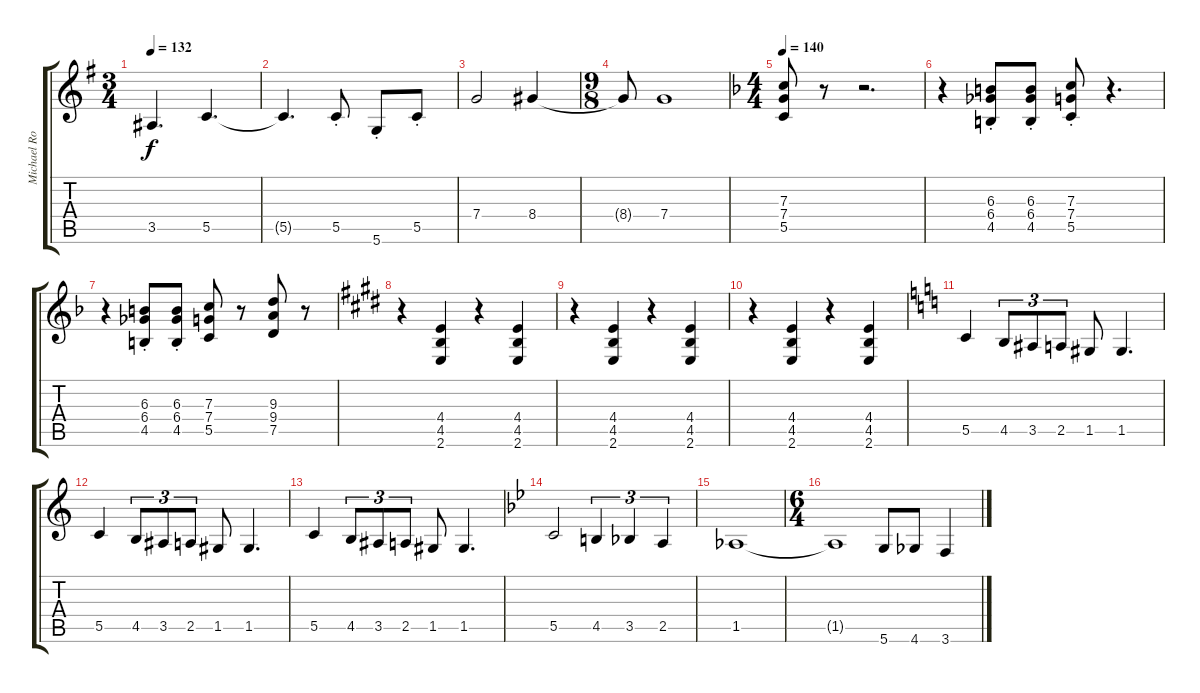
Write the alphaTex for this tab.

\track ("Michael Romeo (guitar)" "Michael Ro") {instrument distortionguitar}
\staff {score tabs}
\tuning (D4 A3 F3 C3 G2 D2) {hide}
\ts (3 4)
\tempo 132
\clef g2
\ks eminor
3.5.4{d dy f} 5.5.4{d} |
5.5{t}.4{d} 5.5{st}.8 5.6{st}.8 5.5{st}.8 |
7.4.2 8.4.4 |
\ts (9 8)
8.4{t}.8 7.4.1 |
\ts (4 4)
\tempo 140
\ks dminor
(7.3 7.4 5.5).8 r.8 r.2{d} |
r.4 (6.3{st} 6.4{st} 4.5{st}).8 (6.3{st} 6.4{st} 4.5{st}).8 (7.3{st} 7.4{st} 5.5{st}).8 r.4{d} |
r.4 (6.3{st} 6.4{st} 4.5{st}).8 (6.3{st} 6.4{st} 4.5{st}).8 (7.3 7.4 5.5).8 r.8 (9.3 9.4 7.5).8 r.8 |
\ks c#minor
r.4 (4.4 4.5 2.6).4 r.4 (4.4 4.5 2.6).4 |
r.4 (4.4 4.5 2.6).4 r.4 (4.4 4.5 2.6).4 |
r.4 (4.4 4.5 2.6).4 r.4 (4.4 4.5 2.6).4 |
\ks aminor
5.5.4 4.5.8{tu (3 2)} 3.5.8{tu (3 2)} 2.5.8{tu (3 2)} 1.5.8 1.5.4{d} |
5.5.4 4.5.8{tu (3 2)} 3.5.8{tu (3 2)} 2.5.8{tu (3 2)} 1.5.8 1.5.4{d} |
5.5.4 4.5.8{tu (3 2)} 3.5.8{tu (3 2)} 2.5.8{tu (3 2)} 1.5.8 1.5.4{d} |
\ks gminor
5.5.2 4.5.4{tu (3 2)} 3.5.4{tu (3 2)} 2.5.4{tu (3 2)} |
1.5.1 |
\ts (6 4)
1.5{t}.1 5.6.8 4.6.8 3.6.4
